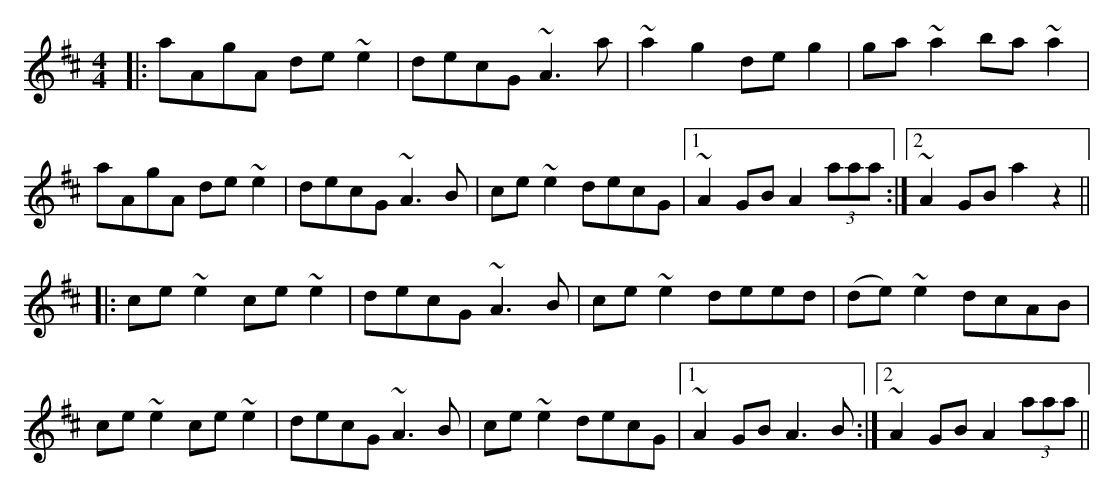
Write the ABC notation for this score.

X:1
M:4/4
K:Amix
|:aAgA de~e2|decG ~A3a|~a2g2 deg2|ga~a2 ba~a2|
aAgA de~e2|decG ~A3B|ce~e2 decG|1 ~A2GB A2(3aaa:|2 ~A2GB a2z2||
|:ce~e2 ce~e2|decG ~A3B|ce~e2 deed|(de)~e2 dcAB|
ce~e2 ce~e2|decG ~A3B|ce~e2 decG|1 ~A2GB A3B:|2 ~A2GB A2(3aaa||
